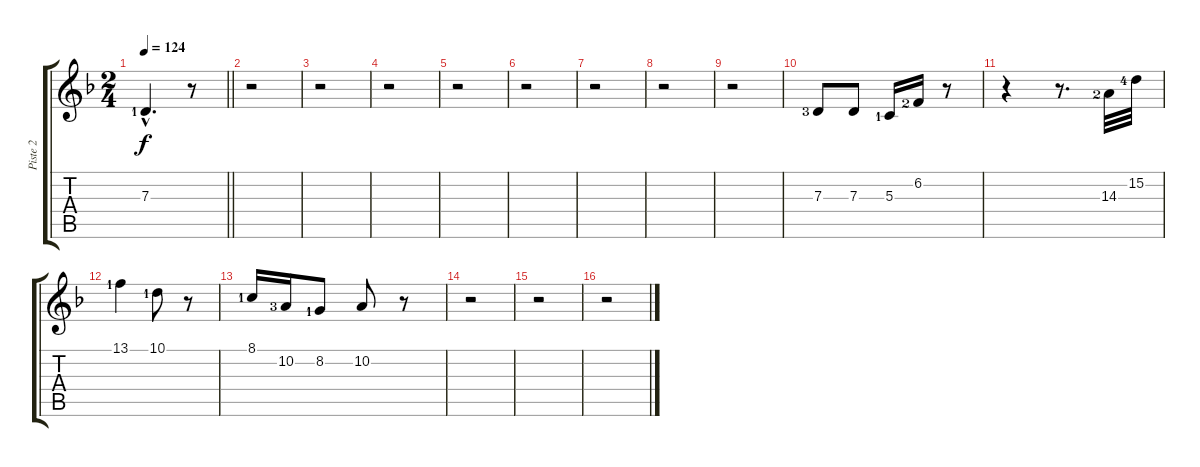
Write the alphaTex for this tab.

\track ("Piste 2" "Piste 2") {instrument flute}
\staff {score tabs}
\tuning (E4 B3 G3 D3 A2 E2) {hide}
\ts (2 4)
\tempo 124
\clef g2
\barLineRight lightlight
\ks dminor
7.3{hac lf 2}.4{d dy f} r.8 |
r.2 |
r.2 |
r.2 |
r.2 |
r.2 |
r.2 |
r.2 |
r.2 |
7.3{lf 4}.8{volume 11 balance 0 instrument flute} 7.3.8 5.3{lf 2}.16 6.2{lf 3}.16 r.8 |
r.4 r.8{d} 14.3{lf 3}.32 15.2{lf 5}.32 |
13.1{lf 2}.4 10.1{lf 2}.8 r.8 |
8.1{lf 2}.16 10.2{lf 4}.16 8.2{lf 2}.8 10.2.8 r.8 |
r.2 |
r.2 |
r.2
